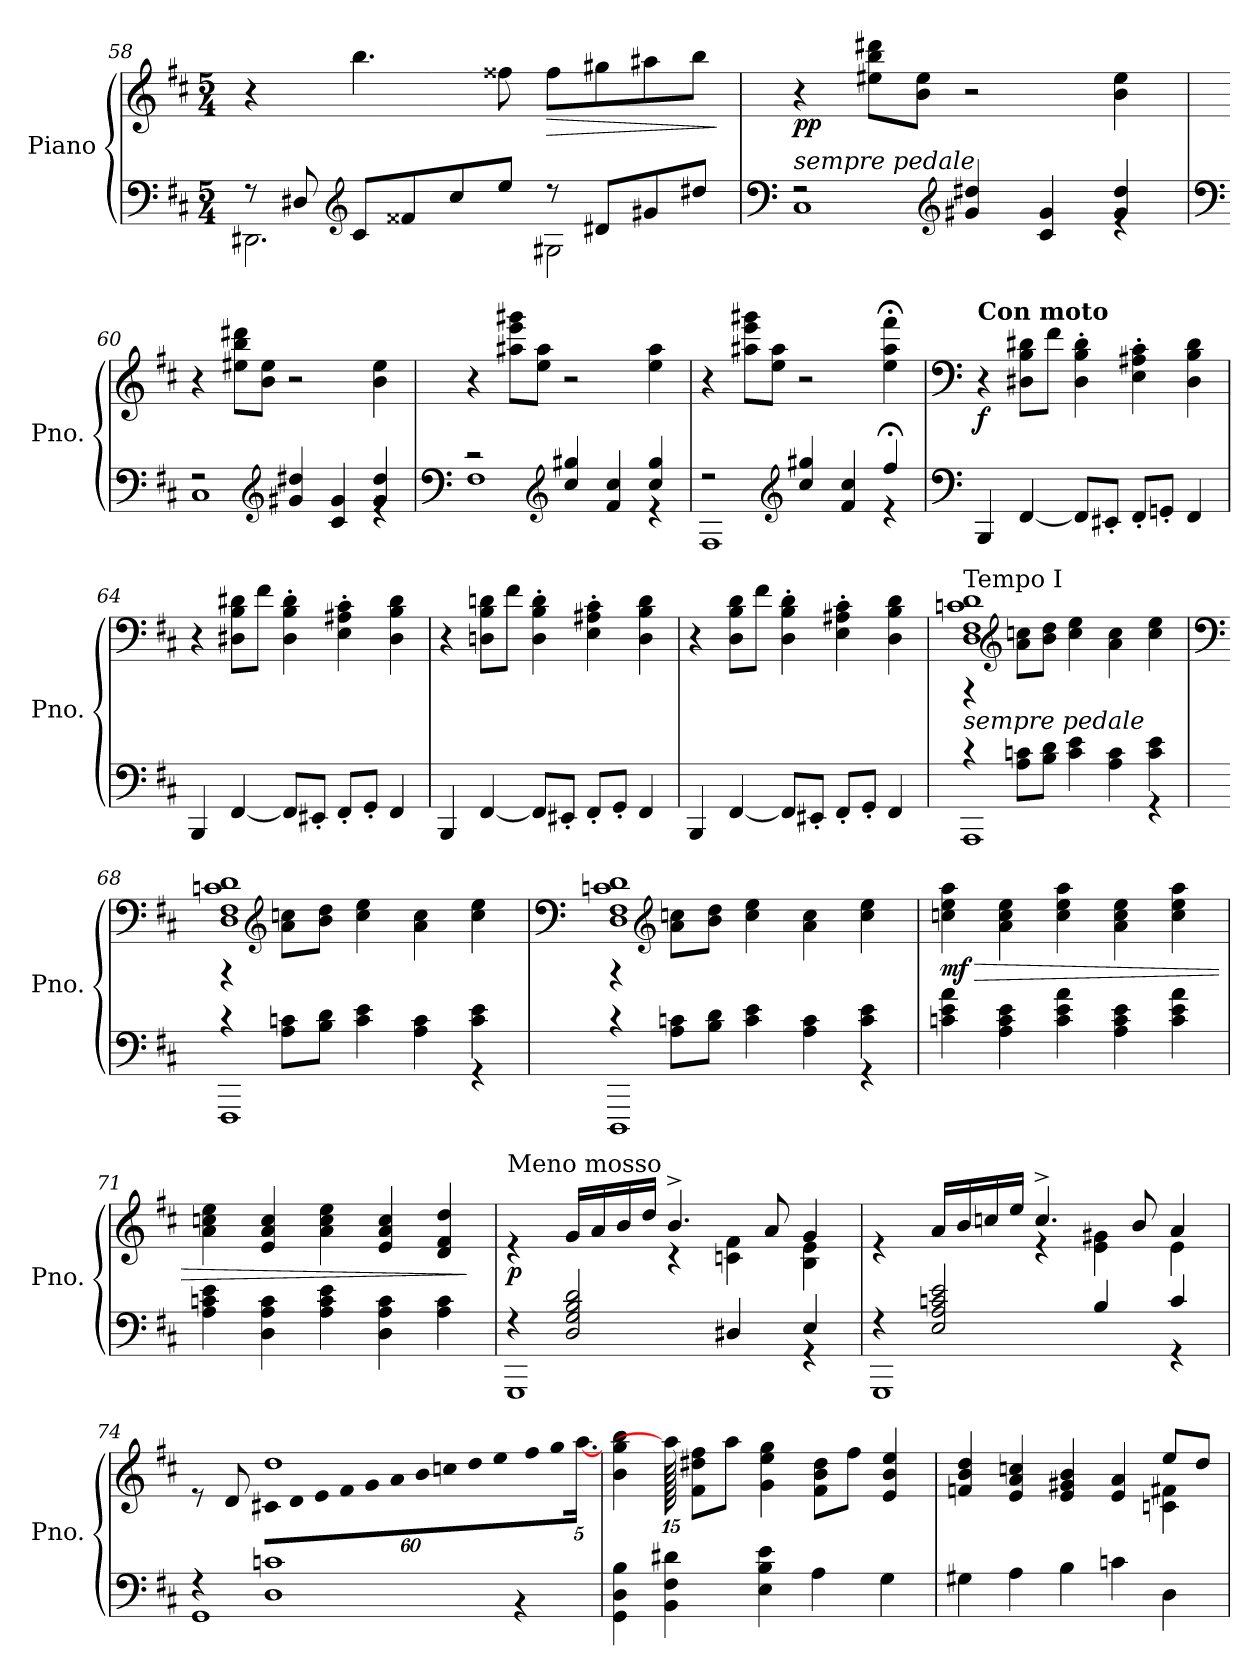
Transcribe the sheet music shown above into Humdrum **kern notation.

**kern	**kern	**dynam
*part1	*part1	*part1
*staff2	*staff1	*staff1/2
*I"Piano	*	*
*I'Pno.	*	*
!!LO:LB:g=z
*clefF4	*clefG2	*
*k[f#c#]	*k[f#c#]	*
*M5/4	*M5/4	*
*MM150	*MM150	*
=58	=58	=58
*^	*	*
8r	2.DD#X\	4r	.
8D#X/	.	.	.
*clefG2	*	*	*
8c#/L	.	4.bb\	.
8f##X/	.	.	.
8cc#/	.	.	.
8ee/J	.	8ff##X\	.
*	*	*MM140	*
!	!	!	!LO:HP:b
8r	2G#X\	8ff##\L	>
8d#X/L	.	8gg#X\	.
8g#X/	.	8aa#X\	.
8dd#X/J	.	8bb\J	.
*v	*v	*	*
.	.	]
=59	=59	=59
*clefF4	*	*
*^	*	*
!LO:TX:a:i:t=sempre pedale	!	!	!
!	!	!	!LO:DY:b
2r	1C#	4r	pp
.	.	8ee#X\ 8bb\ 8ddd#X\L	.
.	.	8b\ 8ee#\J	.
*clefG2	*	*	*
4g#X/ 4dd#X/	.	2r	.
4c#/ 4g#/	.	.	.
4g#/ 4dd#/	4re	4b\ 4ee#\	.
=60	=60	=60	=60
*clefF4	*	*	*
2r	1C#	4r	.
.	.	8ee#X\ 8bb\ 8ddd#X\L	.
.	.	8b\ 8ee#\J	.
*clefG2	*	*	*
4g#X/ 4dd#X/	.	2r	.
4c#/ 4g#/	.	.	.
4g#/ 4dd#/	4re	4b\ 4ee#\	.
=61	=61	=61	=61
*clefF4	*	*	*
2r	1F#	4r	.
.	.	8aa#X\ 8eee\ 8ggg#X\L	.
.	.	8ee\ 8aa#\J	.
*clefG2	*	*	*
4cc#/ 4gg#X/	.	2r	.
4f#/ 4cc#/	.	.	.
4cc#/ 4gg#/	4re	4ee\ 4aa#\	.
!!LO:PB:g=z
=62	=62	=62	=62
2r	1F#	4r	.
.	.	8aa#X\ 8eee\ 8ggg#X\L	.
.	.	8ee\ 8aa#\J	.
*clefG2	*	*	*
4cc#/ 4gg#X/	.	2r	.
4f#/ 4cc#/	.	.	.
*	*	*MM120	*
4ff#;</	4re	4ee\;< 4aa#\;< 4fff#\;<	.
*v	*v	*	*
=63	=63	=63
*clefF4	*clefF4	*
*	*MM150	*
*^	*	*
!	!	!LO:TX:a:B:t=Con moto	!
!	!	!	!LO:DY:b
*v	*v	*	*
4BBB/	4r	f
*	*MM192	*
[4FF#/	8D#X\ 8B\ 8d#X\L	.
.	8f#\J	.
8FF#/L]	4D#\' 4B\' 4d#\'	.
8EE#X'/J	.	.
8FF#'/L	4E\' 4A#X\' 4c#\'	.
8GGn'/J	.	.
4FF#/	4D#\ 4B\ 4d#\	.
=64	=64	=64
4BBB/	4r	.
[4FF#/	8D#X\ 8B\ 8d#X\L	.
.	8f#\J	.
8FF#/L]	4D#\' 4B\' 4d#\'	.
8EE#X'/J	.	.
8FF#'/L	4E\' 4A#X\' 4c#\'	.
8GG'/J	.	.
4FF#/	4D#\ 4B\ 4d#\	.
=65	=65	=65
4BBB/	4r	.
[4FF#/	8Dn\ 8B\ 8dn\L	.
.	8f#\J	.
8FF#/L]	4D\' 4B\' 4d\'	.
8EE#X'/J	.	.
8FF#'/L	4E\' 4A#X\' 4c#\'	.
8GG'/J	.	.
4FF#/	4D\ 4B\ 4d\	.
!!LO:LB:g=z
=66	=66	=66
4BBB/	4r	.
[4FF#/	8D\ 8B\ 8d\L	.
.	8f#\J	.
8FF#/L]	4D\' 4B\' 4d\'	.
8EE#X'/J	.	.
8FF#'/L	4E\' 4A#X\' 4c#\'	.
8GG'/J	.	.
4FF#/	4D\ 4B\ 4d\	.
=67	=67	=67
*	*MM180	*
*^	*^	*
!	!	!LO:TX:a:t=Tempo Ⅰ	!	!
!LO:TX:a:i:t=sempre pedale	!	!	!	!
4r	1AAA	4rAAA	1D 1F# 1cn 1d	.
*	*	*clefG2	*	*
8A\ 8cn\L	.	8a\ 8ccn\L	.	.
8B\ 8d\J	.	8b\ 8dd\J	.	.
4c\ 4e\	.	4cc\ 4ee\	.	.
4A\ 4c\	.	4a\ 4cc\	.	.
4c\ 4e\	4rGG	4cc\ 4ee\	4rgyy	.
=68	=68	=68	=68	=68
*	*	*clefF4	*	*
4r	1FFF#	4rAAA	1D 1F# 1cn 1d	.
*	*	*clefG2	*	*
8A\ 8cn\L	.	8a\ 8ccn\L	.	.
8B\ 8d\J	.	8b\ 8dd\J	.	.
4c\ 4e\	.	4cc\ 4ee\	.	.
4A\ 4c\	.	4a\ 4cc\	.	.
4c\ 4e\	4rGG	4cc\ 4ee\	4rgyy	.
=69	=69	=69	=69	=69
*	*	*clefF4	*	*
4r	1DDD	4rAAA	1D 1F# 1cn 1d	.
*	*	*clefG2	*	*
8A\ 8cn\L	.	8a\ 8ccn\L	.	.
8B\ 8d\J	.	8b\ 8dd\J	.	.
4c\ 4e\	.	4cc\ 4ee\	.	.
4A\ 4c\	.	4a\ 4cc\	.	.
4c\ 4e\	4rGG	4cc\ 4ee\	4rgyy	.
*v	*v	*	*	*
*	*v	*v	*
!!LO:LB:g=z
=70	=70	=70
*	*MM174	*
*^	*^	*
!	!	!	!	!LO:HP:b
!	!	!	!	!LO:DY:n=1:b
*v	*v	*	*	*
*	*v	*v	*
4cn\ 4e\ 4a\	4ccn\ 4ee\ 4aa\	> mf
4A\ 4c\ 4e\	4a\ 4cc\ 4ee\	.
4c\ 4e\ 4a\	4cc\ 4ee\ 4aa\	.
4A\ 4c\ 4e\	4a\ 4cc\ 4ee\	.
4c\ 4e\ 4a\	4cc\ 4ee\ 4aa\	.
=71	=71	=71
*	*MM166	*
4A\ 4cn\ 4e\	4a\ 4ccn\ 4ee\	.
4D\ 4A\ 4c\	4e/ 4a/ 4cc/	.
*	*MM140	*
4A\ 4c\ 4e\	4a\ 4cc\ 4ee\	.
*	*MM130	*
4D\ 4A\ 4c\	4e/ 4a/ 4cc/	.
*	*MM120	*
4A\ 4c\	4d/ 4f#/ 4dd/	.
.	.	]
=72	=72	=72
*	*MM140	*
*^	*^	*
!	!	!LO:TX:a:t=Meno mosso	!	!
!	!	!	!	!LO:DY:b
4r	1GGG	4re	2rgyy	p
2D/ 2G/ 2B/ 2d/	.	16g/LL	.	.
.	.	16a/	.	.
.	.	16b/	.	.
.	.	16dd/JJ	.	.
.	.	4.b^/	4r	.
4D#X/	.	.	4cn\ 4f#\	.
.	.	8a/	.	.
4E/	4rGG	4g/	4B\ 4e\	.
=73	=73	=73	=73	=73
4r	1GGG	4re	2rgyy	.
2E/ 2A/ 2cn/ 2e/	.	16a/LL	.	.
.	.	16b/	.	.
.	.	16ccn/	.	.
.	.	16ee/JJ	.	.
.	.	4.cc^/	4r	.
4B/	.	.	4e\ 4g#X\	.
.	.	8b/	.	.
4c/	4rGG	4a/	4e\	.
!!LO:LB:g=z	!!
=74	=74	=74	=74	=74
4r	1GG	8re	4rgyy	.
.	.	8d/	.	.
*	*	*	*Xbrackettup	*
*	*	*MM150	*	*
!	!	!	!LO:N:vis=8	!
1D 1cn	.	1dd	480%37c#X\L	.
!	!	!	!LO:N:vis=8	!
.	.	.	480%37d\	.
*	*	*MM190	*	*
!	!	!	!LO:N:vis=8	!
.	.	.	480%37e\	.
!	!	!	!LO:N:vis=8	!
.	.	.	480%37f#\	.
!	!	!	!LO:N:vis=8	!
.	.	.	480%37g\	.
!	!	!	!LO:N:vis=8	!
.	.	.	480%37a\	.
!	!	!	!LO:N:vis=8	!
.	.	.	480%37b\	.
*	*	*MM210	*	*
!	!	!	!LO:N:vis=8	!
.	.	.	480%37ccn\	.
!	!	!	!LO:N:vis=8	!
.	.	.	480%37dd\	.
!	!	!	!LO:N:vis=8	!
.	.	.	480%37ee\	.
.	4rBB	.	.	.
!	!	!	!LO:N:vis=8	!
.	.	.	480%37ff#\	.
!	!	!	!LO:N:vis=8	!
.	.	.	480%37gg\	.
.	.	.	[20.aa\J	.
*v	*v	*	*	*
*	*v	*v	*
=75	=75	=75
*	*MM180	*
4GG\ 4D\ 4B\	4b\ 4gg\ 4bb\	.
4BB\ 4F#\ 4d#X\	480aa\]	.
.	8f#\ 8dd#X\ 8ff#\L	.
.	8aa\J	.
4E\ 4B\ 4e\	.	.
.	4g\ 4ee\ 4gg\	.
4A\	.	.
.	8f#\ 8b\ 8dd#\L	.
.	8ff#\J	.
4G\	.	.
.	4e/ 4b/ 4ee/	.
480ryy	.	.
=76	=76	=76
*	*MM170	*
*	*^	*
4G#X\	4fn/ 4b/ 4dd/	1ryy	.
4A\	4e/ 4a/ 4ccn/	.	.
4B\	4e/ 4g#X/ 4b/	.	.
*	*MM160	*	*
4cn\	4e/ 4a/	.	.
*	*MM150	*	*
4D\	8ee/L	4cn\ 4f#X\	.
.	8dd/J	.	.
*	*v	*v	*
=	=	=
*-	*-	*-
